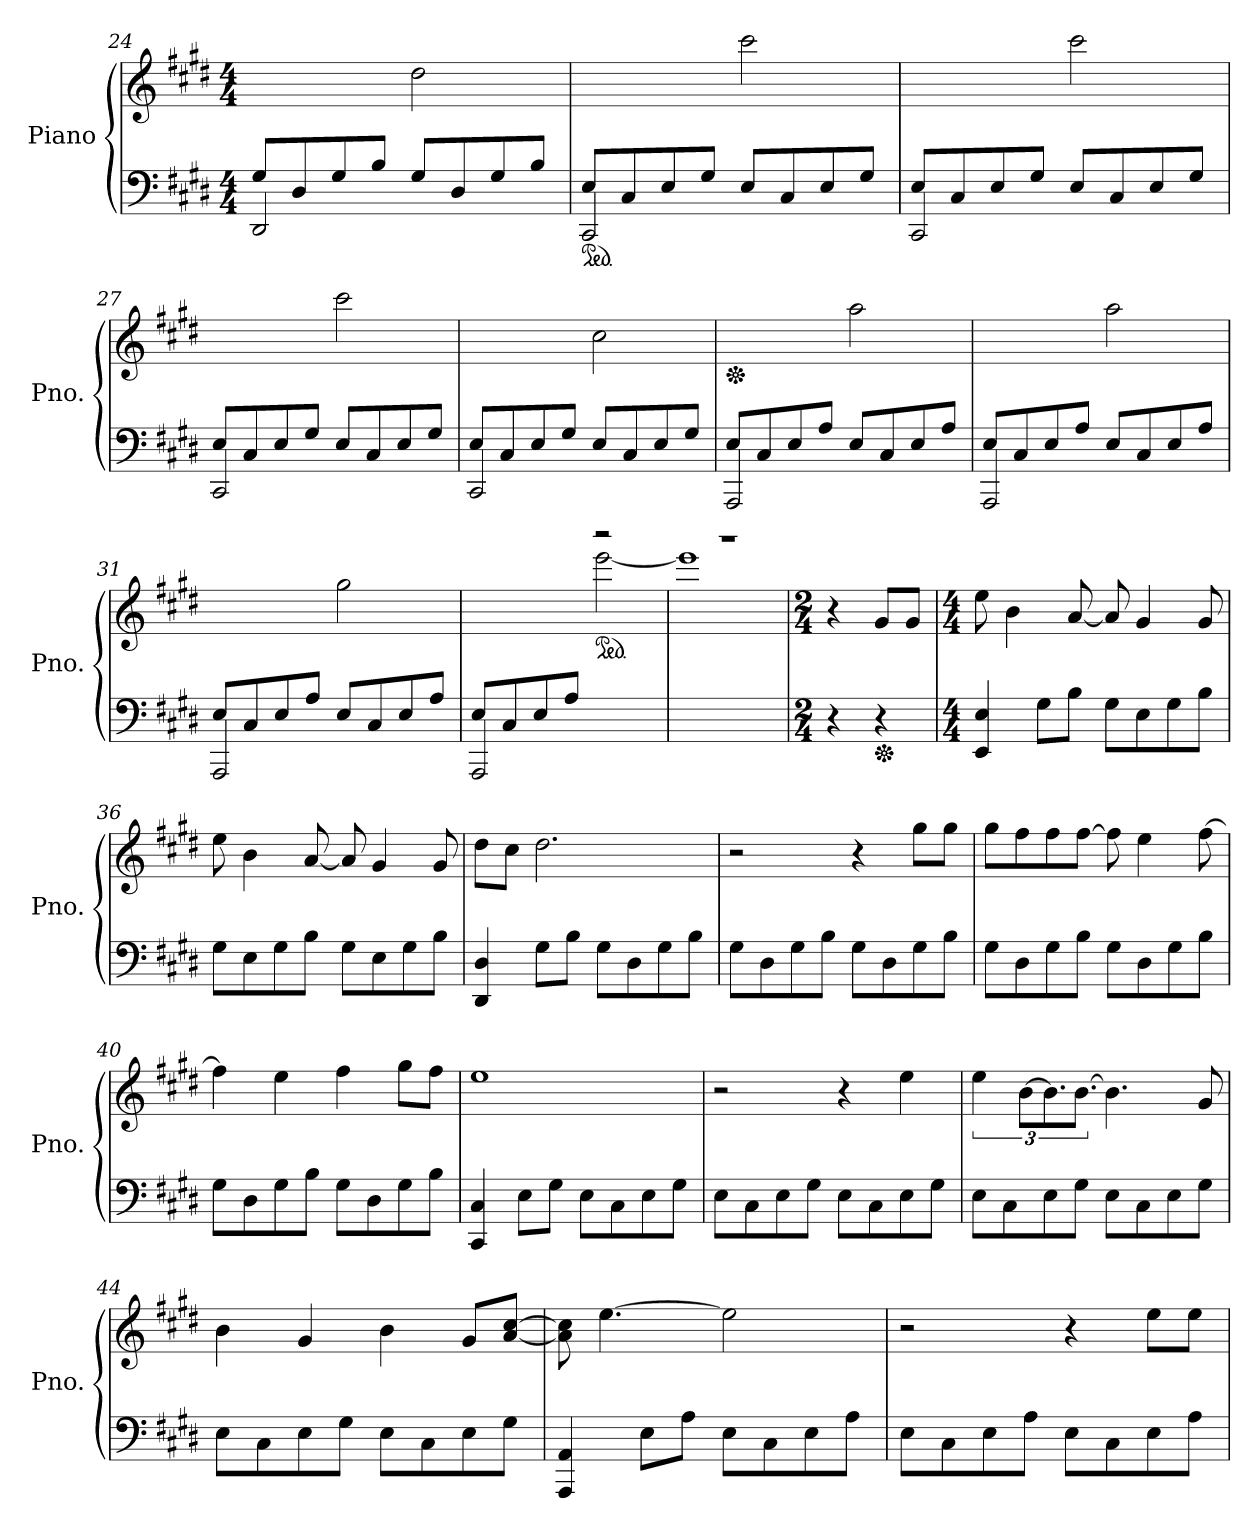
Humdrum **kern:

**kern	**kern
*part1	*part1
*staff2	*staff1
*I"Piano	*
*I'Pno.	*
*clefF4	*clefG2
*k[f#c#g#d#]	*k[f#c#g#d#]
*M4/4	*M4/4
=24	=24
*^	*
8G#/L	2DD#/	2ryy
8D#/	.	.
8G#/	.	.
8B/J	.	.
8G#/L	2ryy	2dd#\
8D#/	.	.
8G#/	.	.
8B/J	.	.
=25	=25	=25
*ped	*	*
8E/L	2CC#/	2ryy
8C#/	.	.
8E/	.	.
8G#/J	.	.
8E/L	2ryy	2ccc#\
8C#/	.	.
8E/	.	.
8G#/J	.	.
!!LO:LB:g=z
=26	=26	=26
8E/L	2CC#/	2ryy
8C#/	.	.
8E/	.	.
8G#/J	.	.
8E/L	2ryy	2ccc#\
8C#/	.	.
8E/	.	.
8G#/J	.	.
=27	=27	=27
8E/L	2CC#/	2ryy
8C#/	.	.
8E/	.	.
8G#/J	.	.
8E/L	2ryy	2ccc#\
8C#/	.	.
8E/	.	.
8G#/J	.	.
=28	=28	=28
8E/L	2CC#/	2ryy
8C#/	.	.
8E/	.	.
8G#/J	.	.
8E/L	2ryy	2cc#\
8C#/	.	.
8E/	.	.
8G#/J	.	.
=29	=29	=29
*	*	*Xped
8E/L	2AAA/	2ryy
8C#/	.	.
8E/	.	.
8A/J	.	.
8E/L	2ryy	2aa\
8C#/	.	.
8E/	.	.
8A/J	.	.
=30	=30	=30
8E/L	2AAA/	2ryy
8C#/	.	.
8E/	.	.
8A/J	.	.
8E/L	2ryy	2aa\
8C#/	.	.
8E/	.	.
8A/J	.	.
!!LO:LB:g=z
=31	=31	=31
8E/L	2AAA/	2ryy
8C#/	.	.
8E/	.	.
8A/J	.	.
8E/L	2ryy	2gg#\
8C#/	.	.
8E/	.	.
8A/J	.	.
=32	=32	=32
*	*	*^
8E/L	2AAA/	2ryy	2ryy
8C#/	.	.	.
8E/	.	.	.
8A/J	.	.	.
*	*	*ped	*
2ryy	2ryy	2r	[2eee\
*v	*v	*	*
=33	=33	=33
1ryy	1r	1eee]
*	*v	*v
=34	=34
*M2/4	*M2/4
4r	4r
*Xped	*
4r	8g#/L
.	8g#/J
=35	=35
*M4/4	*M4/4
4EE/ 4E/	8ee\
.	4b\
8G#\L	.
8B\J	[8a/
8G#\L	8a/]
8E\	4g#/
8G#\	.
8B\J	8g#/
=36	=36
8G#\L	8ee\
8E\	4b\
8G#\	.
8B\J	[8a/
8G#\L	8a/]
8E\	4g#/
8G#\	.
8B\J	8g#/
!!LO:PB:g=z
=37	=37
4DD#/ 4D#/	8dd#\L
.	8cc#\J
8G#\L	2.dd#\
8B\J	.
8G#\L	.
8D#\	.
8G#\	.
8B\J	.
=38	=38
8G#\L	2r
8D#\	.
8G#\	.
8B\J	.
8G#\L	4r
8D#\	.
8G#\	8gg#\L
8B\J	8gg#\J
=39	=39
8G#\L	8gg#\L
8D#\	8ff#\
8G#\	8ff#\
8B\J	[8ff#\J
8G#\L	8ff#\]
8D#\	4ee\
8G#\	.
8B\J	[8ff#\
=40	=40
8G#\L	4ff#\]
8D#\	.
8G#\	4ee\
8B\J	.
8G#\L	4ff#\
8D#\	.
8G#\	8gg#\L
8B\J	8ff#\J
=41	=41
4CC#/ 4C#/	1ee
8E\L	.
8G#\J	.
8E\L	.
8C#\	.
8E\	.
8G#\J	.
!!LO:LB:g=z
=42	=42
8E\L	2r
8C#\	.
8E\	.
8G#\J	.
8E\L	4r
8C#\	.
8E\	4ee\
8G#\J	.
=43	=43
8E\L	6ee\
8C#\	.
.	[12b\L
8E\	12.b\]
8G#\J	[12.b\J
8E\L	4.b\]
8C#\	.
8E\	.
8G#\J	8g#/
=44	=44
8E\L	4b\
8C#\	.
8E\	4g#/
8G#\J	.
8E\L	4b\
8C#\	.
8E\	8g#/L
8G#\J	[8a/ [8cc#/J
=45	=45
4AAA/ 4AA/	8a\] 8cc#\]
.	[4.ee\
8E\L	.
8A\J	.
8E\L	2ee\]
8C#\	.
8E\	.
8A\J	.
=46	=46
8E\L	2r
8C#\	.
8E\	.
8A\J	.
8E\L	4r
8C#\	.
8E\	8ee\L
8A\J	8ee\J
=	=
*-	*-
